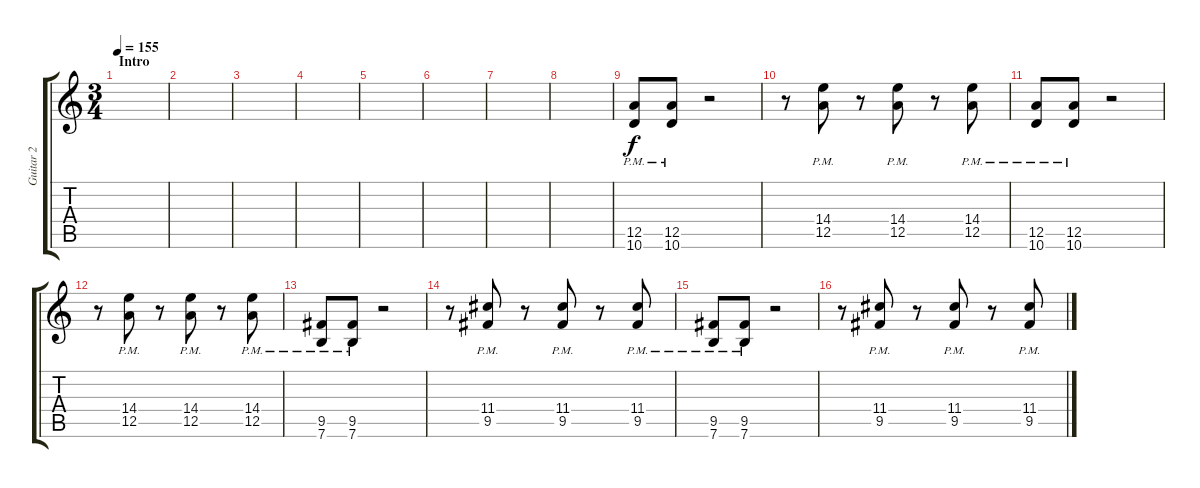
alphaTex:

\track ("Guitar 2" "Guitar 2") {instrument overdrivenguitar}
\staff {score tabs}
\tuning (E4 B3 G3 D3 A2 E2) {hide}
\ts (3 4)
\section ("" "Intro")
\tempo 155
\clef g2
\ks c
|
|
|
|
|
|
|
|
(12.5{pm} 10.6{pm}).8 (12.5{pm} 10.6{pm}).8 r.2 |
r.8 (14.4{pm} 12.5{pm}).8 r.8 (14.4{pm} 12.5{pm}).8 r.8 (14.4{pm} 12.5{pm}).8 |
(12.5{pm} 10.6{pm}).8 (12.5{pm} 10.6{pm}).8 r.2 |
r.8 (14.4{pm} 12.5{pm}).8 r.8 (14.4{pm} 12.5{pm}).8 r.8 (14.4{pm} 12.5{pm}).8 |
(9.5{pm} 7.6{pm}).8 (9.5{pm} 7.6{pm}).8 r.2 |
r.8 (11.4{pm} 9.5{pm}).8 r.8 (11.4{pm} 9.5{pm}).8 r.8 (11.4{pm} 9.5{pm}).8 |
(9.5{pm} 7.6{pm}).8 (9.5{pm} 7.6{pm}).8 r.2 |
r.8 (11.4{pm} 9.5{pm}).8 r.8 (11.4{pm} 9.5{pm}).8 r.8 (11.4{pm} 9.5{pm}).8
